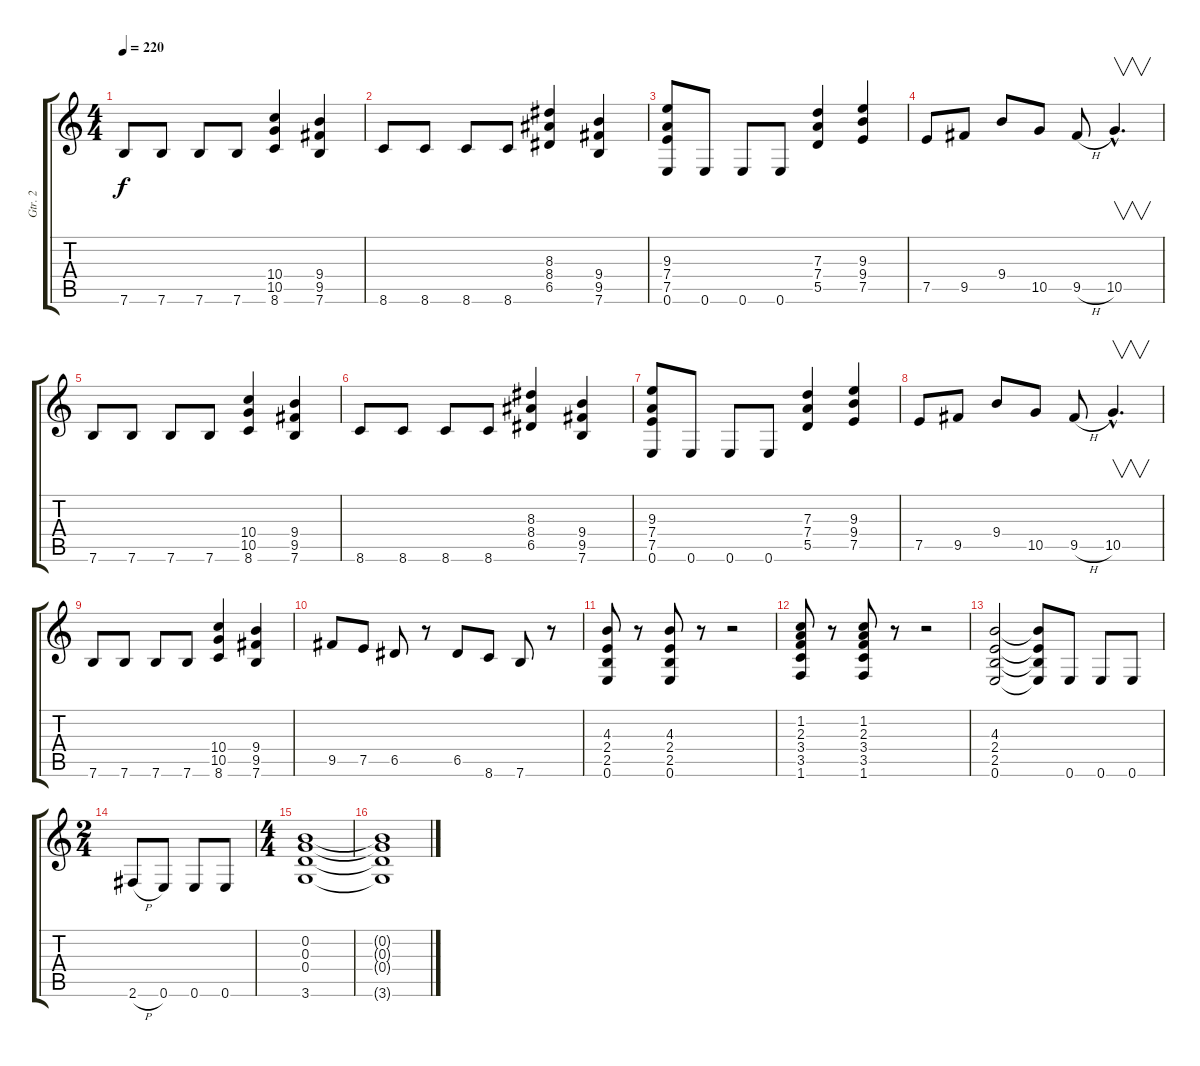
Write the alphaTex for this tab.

\track ("Gtr. 2" "Gtr. 2") {instrument distortionguitar}
\staff {score tabs}
\tuning (E4 B3 G3 D3 A2 E2) {hide}
\ts (4 4)
\tempo 220
\clef g2
\ks c
7.6.8{dy f} 7.6.8 7.6.8 7.6.8 (10.4 10.5 8.6).4 (9.4 9.5 7.6).4 |
8.6.8 8.6.8 8.6.8 8.6.8 (8.3 8.4 6.5).4 (9.4 9.5 7.6).4 |
(9.3 7.4 7.5 0.6).8 0.6.8 0.6.8 0.6.8 (7.3 7.4 5.5).4 (9.3 9.4 7.5).4 |
7.5.8 9.5.8 9.4.8 10.5.8 9.5{h}.8 10.5{hac}.4{v d} |
7.6.8 7.6.8 7.6.8 7.6.8 (10.4 10.5 8.6).4 (9.4 9.5 7.6).4 |
8.6.8 8.6.8 8.6.8 8.6.8 (8.3 8.4 6.5).4 (9.4 9.5 7.6).4 |
(9.3 7.4 7.5 0.6).8 0.6.8 0.6.8 0.6.8 (7.3 7.4 5.5).4 (9.3 9.4 7.5).4 |
7.5.8 9.5.8 9.4.8 10.5.8 9.5{h}.8 10.5{hac}.4{v d} |
7.6.8 7.6.8 7.6.8 7.6.8 (10.4 10.5 8.6).4 (9.4 9.5 7.6).4 |
9.5.8 7.5.8 6.5.8 r.8 6.5.8 8.6.8 7.6.8 r.8 |
(4.3 2.4 2.5 0.6).8 r.8 (4.3 2.4 2.5 0.6).8 r.8 r.2 |
(1.2 2.3 3.4 3.5 1.6).8 r.8 (1.2 2.3 3.4 3.5 1.6).8 r.8 r.2 |
(4.3 2.4 2.5 0.6).2 (4.3{t} 2.4{t} 2.5{t} 0.6{t}).8 0.6.8 0.6.8 0.6.8 |
\ts (2 4)
2.6{h}.8 0.6.8 0.6.8 0.6.8 |
\ts (4 4)
(0.2 0.3 0.4 3.6).1 |
(0.2{t} 0.3{t} 0.4{t} 3.6{t}).1
